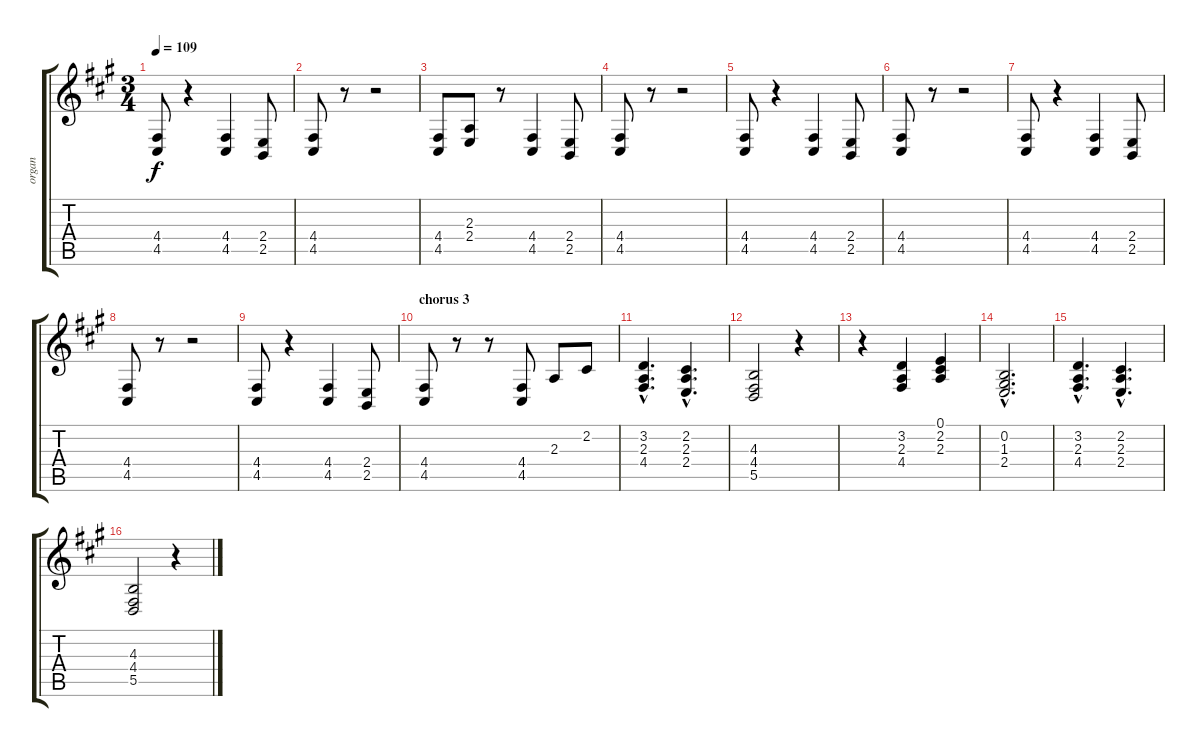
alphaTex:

\track ("organ" "organ") {instrument rockorgan}
\staff {score tabs}
\tuning (E4 B3 G3 D3 A2 E2) {hide}
\ts (3 4)
\tempo 109
\clef g2
\ks a
(4.4 4.5).8{dy f} r.4 (4.4 4.5).4 (2.4 2.5).8 |
(4.4 4.5).8 r.8 r.2 |
(4.4 4.5).8 (2.3 2.4).8 r.8 (4.4 4.5).4 (2.4 2.5).8 |
(4.4 4.5).8 r.8 r.2 |
(4.4 4.5).8 r.4 (4.4 4.5).4 (2.4 2.5).8 |
(4.4 4.5).8 r.8 r.2 |
(4.4 4.5).8 r.4 (4.4 4.5).4 (2.4 2.5).8 |
(4.4 4.5).8 r.8 r.2 |
(4.4 4.5).8 r.4 (4.4 4.5).4 (2.4 2.5).8 |
\section ("" "chorus 3")
(4.4 4.5).8 r.8 r.8 (4.4 4.5).8 2.3.8 2.2.8 |
(3.2{hac} 2.3{hac} 4.4{hac}).4{d} (2.2{hac} 2.3{hac} 2.4{hac}).4{d} |
(4.3 4.4 5.5).2 r.4 |
r.4 (3.2 2.3 4.4).4 (0.1 2.2 2.3).4 |
(0.2{hac} 1.3{hac} 2.4{hac}).2{d} |
(3.2{hac} 2.3{hac} 4.4{hac}).4{d} (2.2{hac} 2.3{hac} 2.4{hac}).4{d} |
(4.3 4.4 5.5).2 r.4
